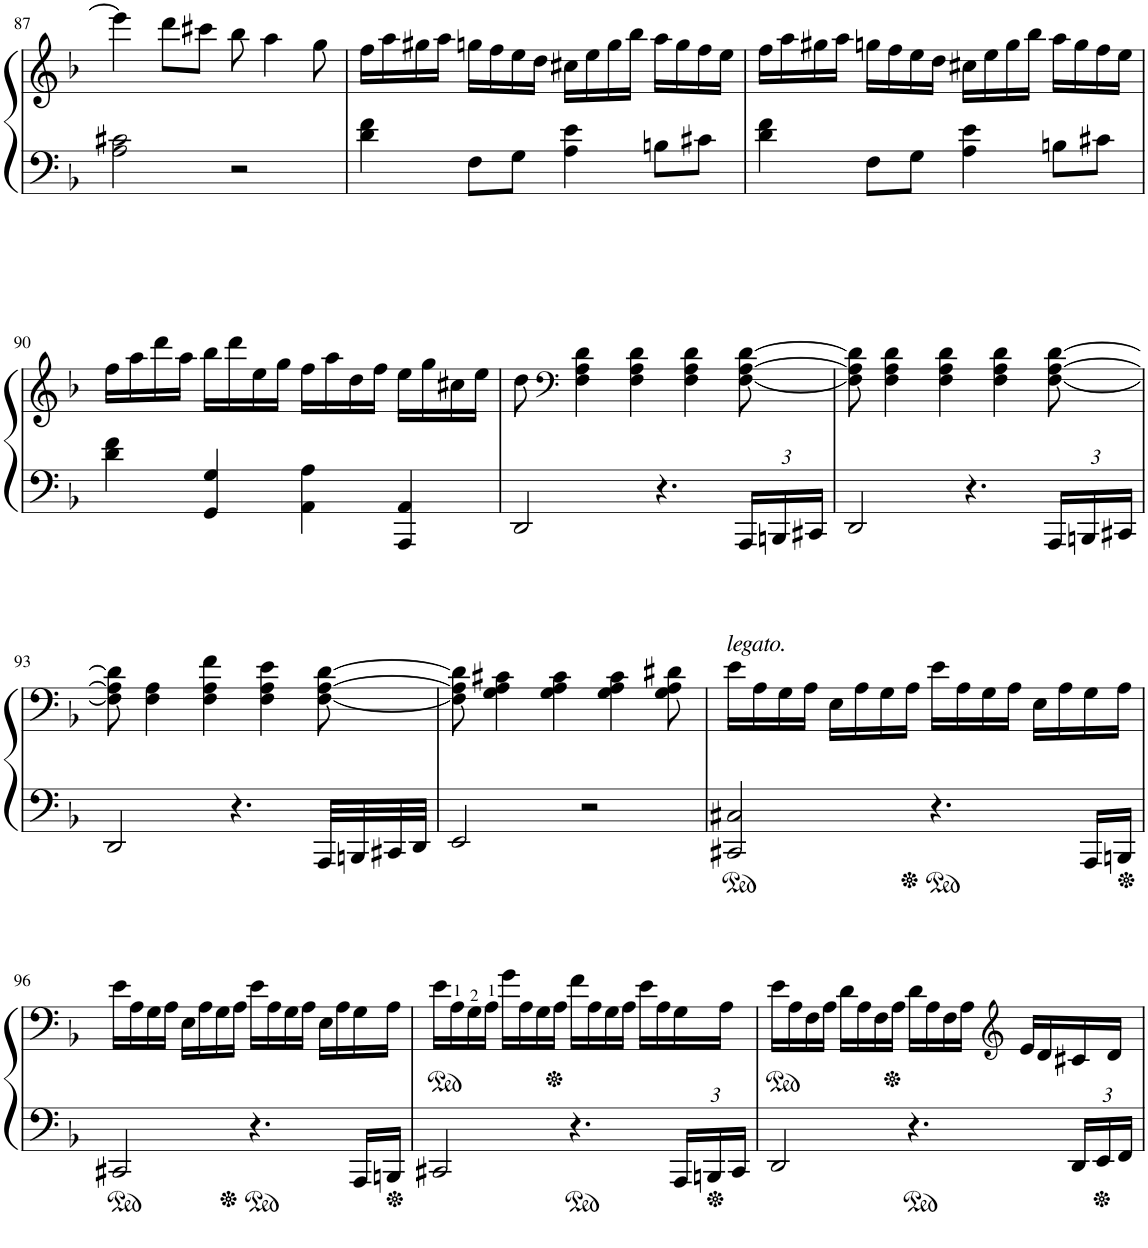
**kern	**kern
*part1	*part1
*staff2	*staff1
*I"ピアノ	*
!!LO:PB:g=z
*clefF4	*clefG2
*k[b-]	*k[b-]
*M4/4	*M4/4
*met(c)	*met(c)
=87	=87
2A\ 2c#X\	4eee\]
.	8ddd\L
.	8ccc#X\J
2r	8bb-\
.	4aa\
.	8gg\
=88	=88
4d\ 4f\	16ff\LL
.	16aa\
.	16gg#X\
.	16aa\JJ
8F\L	16ggn\LL
.	16ff\
8G\J	16ee\
.	16dd\JJ
4A\ 4e\	16cc#X\LL
.	16ee\
.	16gg\
.	16bb-\JJ
8Bn\L	16aa\LL
.	16gg\
8c#X\J	16ff\
.	16ee\JJ
=89	=89
4d\ 4f\	16ff\LL
.	16aa\
.	16gg#X\
.	16aa\JJ
8F\L	16ggn\LL
.	16ff\
8G\J	16ee\
.	16dd\JJ
4A\ 4e\	16cc#X\LL
.	16ee\
.	16gg\
.	16bb-\JJ
8Bn\L	16aa\LL
.	16gg\
8c#X\J	16ff\
.	16ee\JJ
!!LO:LB:g=z
=90	=90
4d\ 4f\	16ff\LL
.	16aa\
.	16ddd\
.	16aa\JJ
4GG/ 4G/	16bb-\LL
.	16ddd\
.	16ee\
.	16gg\JJ
4AA\ 4A\	16ff\LL
.	16aa\
.	16dd\
.	16ff\JJ
4AAA/ 4AA/	16ee\LL
.	16gg\
.	16cc#X\
.	16ee\JJ
=91	=91
2DD/	8dd\
*	*clefF4
.	4F\ 4A\ 4d\
.	4F\ 4A\ 4d\
4.r	.
.	4F\ 4A\ 4d\
*Xbrackettup	*
24AAA/LL	[8F\ [8A\ [8d\
24BBBn/	.
24CC#X/JJ	.
=92	=92
2DD/	8F\] 8A\] 8d\]
.	4F\ 4A\ 4d\
.	4F\ 4A\ 4d\
4.r	.
.	4F\ 4A\ 4d\
24AAA/LL	[8F\ [8A\ [8d\
24BBBn/	.
24CC#X/JJ	.
!!LO:LB:g=z
=93	=93
2DD/	8F\] 8A\] 8d\]
.	4F\ 4A\
.	4F\ 4A\ 4f\
4.r	.
.	4F\ 4A\ 4e\
32AAA/LLL	[8F\ [8A\ [8d\
32BBBn/	.
32CC#X/	.
32DD/JJJ	.
=94	=94
2EE/	8F\] 8A\] 8d\]
.	4G\ 4A\ 4c#X\
.	4G\ 4A\ 4c#\
2r	.
.	4G\ 4A\ 4c#\
.	8G\ 8A\ 8d#X\
=95	=95
!	!LO:TX:a:i:t=legato.
2CC#X/ 2C#X/	16e\LL
.	16A\
.	16G\
.	16A\JJ
.	16E\LL
.	16A\
.	16G\
.	16A\JJ
4.r	16e\LL
.	16A\
.	16G\
.	16A\JJ
.	16E\LL
.	16A\
16AAA/LL	16G\
16BBBn/JJ	16A\JJ
!!LO:LB:g=z
=96	=96
2CC#X/	16e\LL
.	16A\
.	16G\
.	16A\JJ
.	16E\LL
.	16A\
.	16G\
.	16A\JJ
*ped	*
4.r	16e\LL
.	16A\
.	16G\
.	16A\JJ
.	16E\LL
.	16A\
16AAA/LL	16G\
16BBBn/JJ	16A\JJ
=97	=97
*	*ped
2CC#X/	16e\LL
.	16A\
.	16G\
.	16A\JJ
.	16g\LL
.	16A\
.	16G\
.	16A\JJ
*ped	*
*	*Xped
4.r	16f\LL
.	16A\
.	16G\
.	16A\JJ
.	16e\LL
.	16A\
24AAA/LL	16G\
24BBBn/	.
.	16A\JJ
*Xped	*
24CC#/JJ	.
=98	=98
*	*ped
2DD/	16e\LL
.	16A\
.	16F\
.	16A\JJ
.	16d\LL
.	16A\
.	16F\
.	16A\JJ
*	*Xped
4.r	16d\LL
.	16A\
.	16F\
.	16A\JJ
*	*clefG2
.	16e/LL
.	16d/
24DD/LL	16c#X/
24EE/	.
.	16d/JJ
*Xped	*
24FF/JJ	.
=	=
*-	*-
